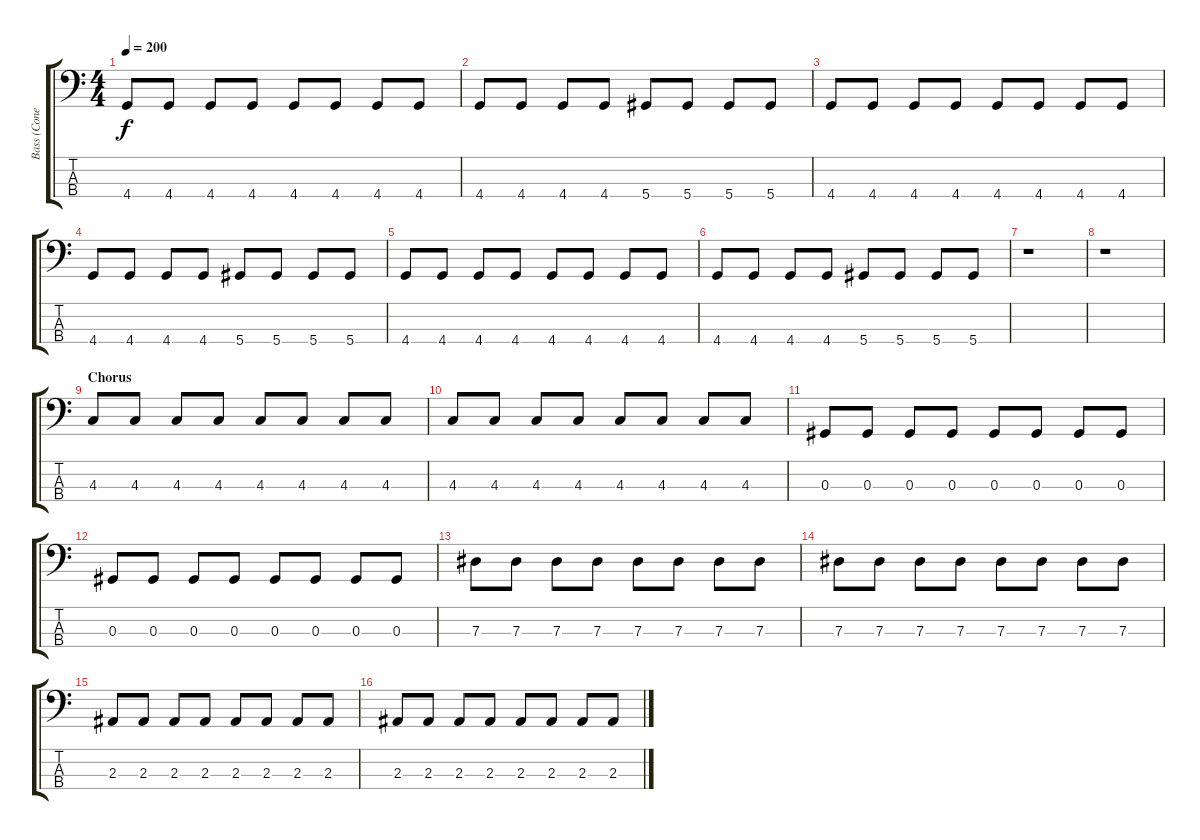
\track ("Bass (Cone)" "Bass (Cone") {instrument electricbassfinger}
\staff {score tabs}
\tuning (Gb2 Db2 Ab1 Eb1) {hide}
\ts (4 4)
\tempo 200
\clef f4
\ks c
4.4.8{dy f} 4.4.8 4.4.8 4.4.8 4.4.8 4.4.8 4.4.8 4.4.8 |
4.4.8 4.4.8 4.4.8 4.4.8 5.4.8 5.4.8 5.4.8 5.4.8 |
4.4.8 4.4.8 4.4.8 4.4.8 4.4.8 4.4.8 4.4.8 4.4.8 |
4.4.8 4.4.8 4.4.8 4.4.8 5.4.8 5.4.8 5.4.8 5.4.8 |
4.4.8 4.4.8 4.4.8 4.4.8 4.4.8 4.4.8 4.4.8 4.4.8 |
4.4.8 4.4.8 4.4.8 4.4.8 5.4.8 5.4.8 5.4.8 5.4.8 |
r.1 |
r.1 |
\section ("" "Chorus")
4.3.8 4.3.8 4.3.8 4.3.8 4.3.8 4.3.8 4.3.8 4.3.8 |
4.3.8 4.3.8 4.3.8 4.3.8 4.3.8 4.3.8 4.3.8 4.3.8 |
0.3.8 0.3.8 0.3.8 0.3.8 0.3.8 0.3.8 0.3.8 0.3.8 |
0.3.8 0.3.8 0.3.8 0.3.8 0.3.8 0.3.8 0.3.8 0.3.8 |
7.3.8 7.3.8 7.3.8 7.3.8 7.3.8 7.3.8 7.3.8 7.3.8 |
7.3.8 7.3.8 7.3.8 7.3.8 7.3.8 7.3.8 7.3.8 7.3.8 |
2.3.8 2.3.8 2.3.8 2.3.8 2.3.8 2.3.8 2.3.8 2.3.8 |
2.3.8 2.3.8 2.3.8 2.3.8 2.3.8 2.3.8 2.3.8 2.3.8
